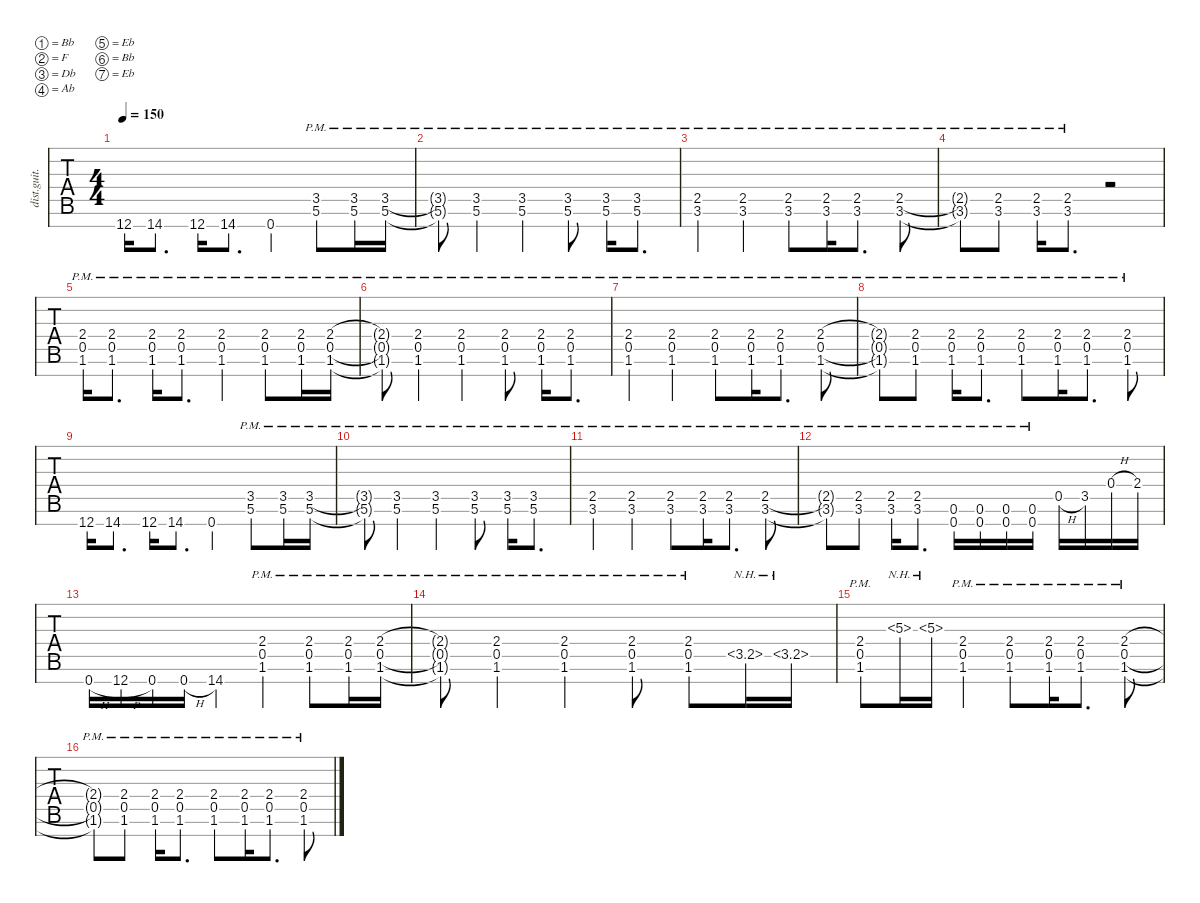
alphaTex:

\defaultSystemsLayout 4
\hideDynamics
\bracketExtendMode nobrackets
\track ("Distortion Guitar" "dist.guit.") {instrument distortionguitar}
\staff {tabs}
\tuning (Bb3 F3 Db3 Ab2 Eb2 Bb1 Eb1)
\ts (4 4)
\tempo 150
\clef g2
\ks c
12.7{acc #}.16{dy mf beam Up} 14.7.8{d beam Up} 12.7{acc #}.16{beam Up} 14.7.8{d beam Up} 0.7{acc #}.4{beam Up} (5.6{pm acc #} 3.5{pm acc #}).8{beam Up} (5.6{pm acc #} 3.5{pm acc #}).16{beam Up} (5.6{pm acc #} 3.5{pm acc #}).16{beam Up} |
(5.6{pm t acc #} 3.5{pm t acc #}).8{beam Up} (5.6{pm acc #} 3.5{pm acc #}).4{beam Up} (5.6{pm acc #} 3.5{pm acc #}).4{beam Up} (5.6{pm acc #} 3.5{pm acc #}).8{beam Up} (5.6{pm acc #} 3.5{pm acc #}).16{beam Up} (5.6{pm acc #} 3.5{pm acc #}).8{d beam Up} |
(3.6{pm acc #} 2.5{pm}).4{beam Up} (3.6{pm acc #} 2.5{pm}).4{beam Up} (3.6{pm acc #} 2.5{pm}).8{beam Up} (3.6{pm acc #} 2.5{pm}).16{beam Up} (3.6{pm acc #} 2.5{pm}).8{d beam Up} (3.6{pm acc #} 2.5{pm}).8{beam Up} |
(3.6{pm t acc #} 2.5{pm t}).8{beam Up} (3.6{pm acc #} 2.5{pm}).8{beam Up} (3.6{pm acc #} 2.5{pm}).16{beam Up} (3.6{pm acc #} 2.5{pm}).8{d beam Up} r.2{beam Down} |
(1.6{pm} 0.5{pm acc #} 2.4{pm acc #}).16{beam Up} (1.6{pm} 0.5{pm acc #} 2.4{pm acc #}).8{d beam Up} (1.6{pm} 0.5{pm acc #} 2.4{pm acc #}).16{beam Up} (1.6{pm} 0.5{pm acc #} 2.4{pm acc #}).8{d beam Up} (1.6{pm} 0.5{pm acc #} 2.4{pm acc #}).4{beam Up} (1.6{pm} 0.5{pm acc #} 2.4{pm acc #}).8{beam Up} (1.6{pm} 0.5{pm acc #} 2.4{pm acc #}).16{beam Up} (1.6{pm} 0.5{pm acc #} 2.4{pm acc #}).16{beam Up} |
(1.6{pm t} 0.5{pm t acc #} 2.4{pm t acc #}).8{beam Up} (1.6{pm} 0.5{pm acc #} 2.4{pm acc #}).4{beam Up} (1.6{pm} 0.5{pm acc #} 2.4{pm acc #}).4{beam Up} (1.6{pm} 0.5{pm acc #} 2.4{pm acc #}).8{beam Up} (1.6{pm} 0.5{pm acc #} 2.4{pm acc #}).16{beam Up} (1.6{pm} 0.5{pm acc #} 2.4{pm acc #}).8{d beam Up} |
(1.6{pm} 0.5{pm acc #} 2.4{pm acc #}).4{beam Up} (1.6{pm} 0.5{pm acc #} 2.4{pm acc #}).4{beam Up} (1.6{pm} 0.5{pm acc #} 2.4{pm acc #}).8{beam Up} (1.6{pm} 0.5{pm acc #} 2.4{pm acc #}).16{beam Up} (1.6{pm} 0.5{pm acc #} 2.4{pm acc #}).8{d beam Up} (1.6{pm} 0.5{pm acc #} 2.4{pm acc #}).8{beam Up} |
(1.6{pm t} 0.5{pm t acc #} 2.4{pm t acc #}).8{beam Up} (1.6{pm} 0.5{pm acc #} 2.4{pm acc #}).8{beam Up} (1.6{pm} 0.5{pm acc #} 2.4{pm acc #}).16{beam Up} (1.6{pm} 0.5{pm acc #} 2.4{pm acc #}).8{d beam Up} (1.6{pm} 0.5{pm acc #} 2.4{pm acc #}).8{beam Up} (1.6{pm} 0.5{pm acc #} 2.4{pm acc #}).16{beam Up} (1.6{pm} 0.5{pm acc #} 2.4{pm acc #}).8{d beam Up} (1.6{pm} 0.5{pm acc #} 2.4{pm acc #}).8{beam Up} |
12.7{acc #}.16{beam Up} 14.7.8{d beam Up} 12.7{acc #}.16{beam Up} 14.7.8{d beam Up} 0.7{acc #}.4{beam Up} (5.6{pm acc #} 3.5{pm acc #}).8{beam Up} (5.6{pm acc #} 3.5{pm acc #}).16{beam Up} (5.6{pm acc #} 3.5{pm acc #}).16{beam Up} |
(5.6{pm t acc #} 3.5{pm t acc #}).8{beam Up} (5.6{pm acc #} 3.5{pm acc #}).4{beam Up} (5.6{pm acc #} 3.5{pm acc #}).4{beam Up} (5.6{pm acc #} 3.5{pm acc #}).8{beam Up} (5.6{pm acc #} 3.5{pm acc #}).16{beam Up} (5.6{pm acc #} 3.5{pm acc #}).8{d beam Up} |
(3.6{pm acc #} 2.5{pm}).4{beam Up} (3.6{pm acc #} 2.5{pm}).4{beam Up} (3.6{pm acc #} 2.5{pm}).8{beam Up} (3.6{pm acc #} 2.5{pm}).16{beam Up} (3.6{pm acc #} 2.5{pm}).8{d beam Up} (3.6{pm acc #} 2.5{pm}).8{beam Up} |
(3.6{pm t acc #} 2.5{pm t}).8{beam Up} (3.6{pm acc #} 2.5{pm}).8{beam Up} (3.6{pm acc #} 2.5{pm}).16{beam Up} (3.6{pm acc #} 2.5{pm}).8{d beam Up} (0.7{pm acc #} 0.6{pm acc #}).16{beam Up} (0.7{pm acc #} 0.6{pm acc #}).16{beam Up} (0.7{pm acc #} 0.6{pm acc #}).16{beam Up} (0.7{pm acc #} 0.6{pm acc #}).16{beam Up} 0.5{h acc #}.16{beam Up} 3.5{acc #}.16{beam Up} 0.4{h acc #}.16{beam Up} 2.4{acc #}.16{beam Up} |
0.7{h acc #}.16{beam Up} 12.7{h acc #}.16{beam Up} 0.7{acc #}.16{beam Up} 0.7{h acc #}.16{beam Up} 14.7.4{beam Up} (1.6{pm} 0.5{pm acc #} 2.4{pm acc #}).4{beam Up} (1.6{pm} 0.5{pm acc #} 2.4{pm acc #}).8{beam Up} (1.6{pm} 0.5{pm acc #} 2.4{pm acc #}).16{beam Up} (1.6{pm} 0.5{pm acc #} 2.4{pm acc #}).16{beam Up} |
(1.6{pm t} 0.5{pm t acc #} 2.4{pm t acc #}).8{beam Up} (1.6{pm} 0.5{pm acc #} 2.4{pm acc #}).4{beam Up} (1.6{pm} 0.5{pm acc #} 2.4{pm acc #}).4{beam Up} (1.6{pm} 0.5{pm acc #} 2.4{pm acc #}).8{beam Up} (1.6{pm} 0.5{pm acc #} 2.4{pm acc #}).8{beam Down} 3.5{nh acc #}.16{beam Down} 3.5{nh acc #}.16{beam Down} |
(1.6{pm} 0.5{pm acc #} 2.4{pm acc #}).8{beam Down} 5.3{nh acc #}.16{beam Down} 5.3{nh acc #}.16{beam Down} (1.6{pm} 0.5{pm acc #} 2.4{pm acc #}).4{beam Up} (1.6{pm} 0.5{pm acc #} 2.4{pm acc #}).8{beam Up} (1.6{pm} 0.5{pm acc #} 2.4{pm acc #}).16{beam Up} (1.6{pm} 0.5{pm acc #} 2.4{pm acc #}).8{d beam Up} (1.6{pm} 0.5{pm acc #} 2.4{pm acc #}).8{beam Up} |
(1.6{pm t} 0.5{pm t acc #} 2.4{pm t acc #}).8{beam Up} (1.6{pm} 0.5{pm acc #} 2.4{pm acc #}).8{beam Up} (1.6{pm} 0.5{pm acc #} 2.4{pm acc #}).16{beam Up} (1.6{pm} 0.5{pm acc #} 2.4{pm acc #}).8{d beam Up} (1.6{pm} 0.5{pm acc #} 2.4{pm acc #}).8{beam Up} (1.6{pm} 0.5{pm acc #} 2.4{pm acc #}).16{beam Up} (1.6{pm} 0.5{pm acc #} 2.4{pm acc #}).8{d beam Up} (1.6{pm} 0.5{pm acc #} 2.4{pm acc #}).8{beam Up}
